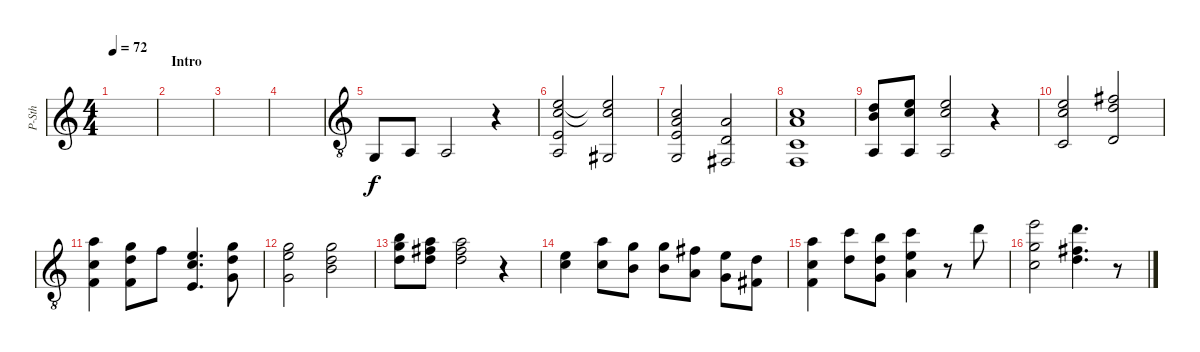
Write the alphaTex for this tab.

\defaultSystemsLayout 4
\bracketExtendMode groupsimilarinstruments
\otherSystemsTrackNameOrientation horizontal
\track ("Flute Synth (Jones)" "P-Sth") {instrument pad2warm}
\staff {score}
\tuning (E4 B3 G3 D3 A2 E2)
\ts (4 4)
\tempo 72
\clef g2
\ks c
|
\section ("" "Intro")
|
|
|
\ottava 8vb
3.6.8{beam Up} 0.5.8{beam Up} 0.5.2{beam Up} r.4{beam Up} |
(0.1 1.2 2.4 0.5).2{beam Up} (4.6{acc #} 0.1{t} 1.2{t}).2{beam Up} |
(1.2 2.3 2.4 3.6).2{beam Up} (2.3 0.4 2.6{acc #}).2{beam Up} |
(1.2 2.3 3.5 1.6).1{beam Up} |
(3.2 4.3 0.5).8{beam Up} (0.1 1.2 0.5).8{beam Up} (0.1 1.2 0.5).2{beam Up} r.4{beam Up} |
(5.2 5.3 3.5).2{beam Up} (7.2{acc #} 7.3 5.5).2{beam Up} |
(5.1 5.3 3.4).4{beam Down} (3.1 3.2 3.4).8{beam Down} 1.1.8{beam Down} (5.2 5.3 2.4).4{d beam Up} (3.1 3.2 0.3).8{beam Down} |
(3.1 5.2 0.3).2{beam Down} (3.1 7.3 0.2).2{beam Down} |
(7.1 8.2 7.3).8{beam Down} (5.1 7.2{acc #} 7.3).8{beam Down} (5.1 7.2{acc #} 7.3).2{beam Down} r.4{beam Down} |
(0.1 5.3).4{beam Down} (5.1 5.3).8{beam Down} (3.1 0.2).8{beam Down} (3.1 0.2).8{beam Down} (2.1{acc #} 2.3).8{beam Down} (0.1 0.3).8{beam Down} (3.2 4.4{acc #}).8{beam Down} |
(5.1 5.3 3.4).4{beam Down} (17.3 17.5).8{beam Down} (16.3 17.5 15.6).8{beam Down} (13.2 14.4 12.5).4{beam Down} r.8{beam Down} 10.1.8{beam Down} |
(12.1 12.3 10.4).2{beam Down} (10.1 7.2{acc #} 7.3).4{d beam Down} r.8{beam Down}
